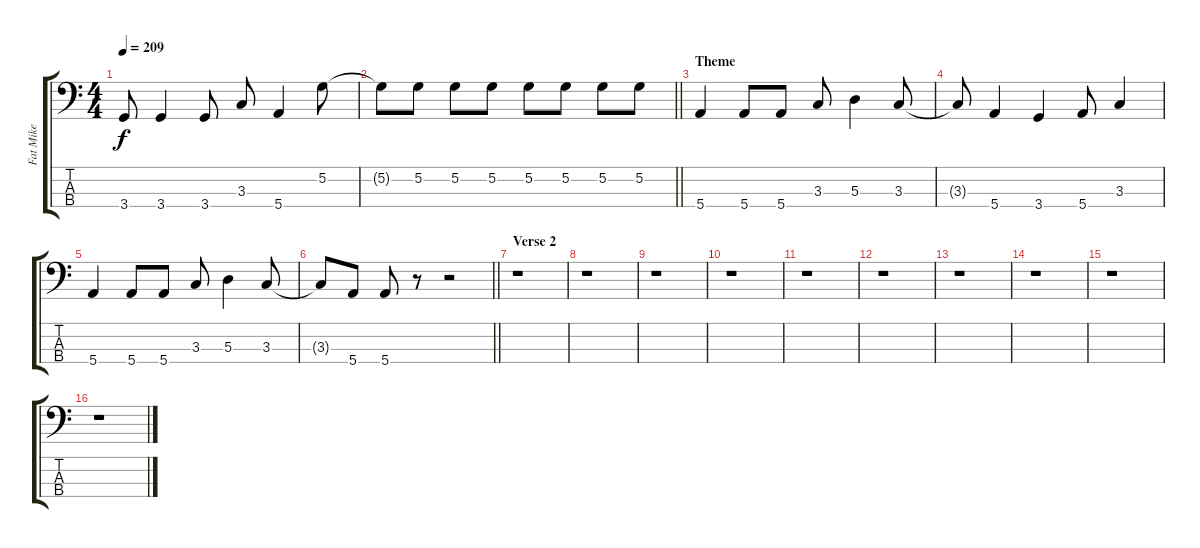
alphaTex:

\track ("Fat Mike" "Fat Mike") {instrument electricbasspick}
\staff {score tabs}
\tuning (G2 D2 A1 E1) {hide}
\ts (4 4)
\tempo 209
\clef f4
\ks c
3.4.8{dy f} 3.4.4 3.4.8 3.3.8 5.4.4 5.2.8 |
\barLineRight lightlight
5.2{t}.8 5.2.8 5.2.8 5.2.8 5.2.8 5.2.8 5.2.8 5.2.8 |
\section ("" "Theme")
5.4.4 5.4.8 5.4.8 3.3.8 5.3.4 3.3.8 |
3.3{t}.8 5.4.4 3.4.4 5.4.8 3.3.4 |
5.4.4 5.4.8 5.4.8 3.3.8 5.3.4 3.3.8 |
\barLineRight lightlight
3.3{t}.8 5.4.8 5.4.8 r.8 r.2 |
\section ("" "Verse 2")
r.1 |
r.1 |
r.1 |
r.1 |
r.1 |
r.1 |
r.1 |
r.1 |
r.1 |
r.1
